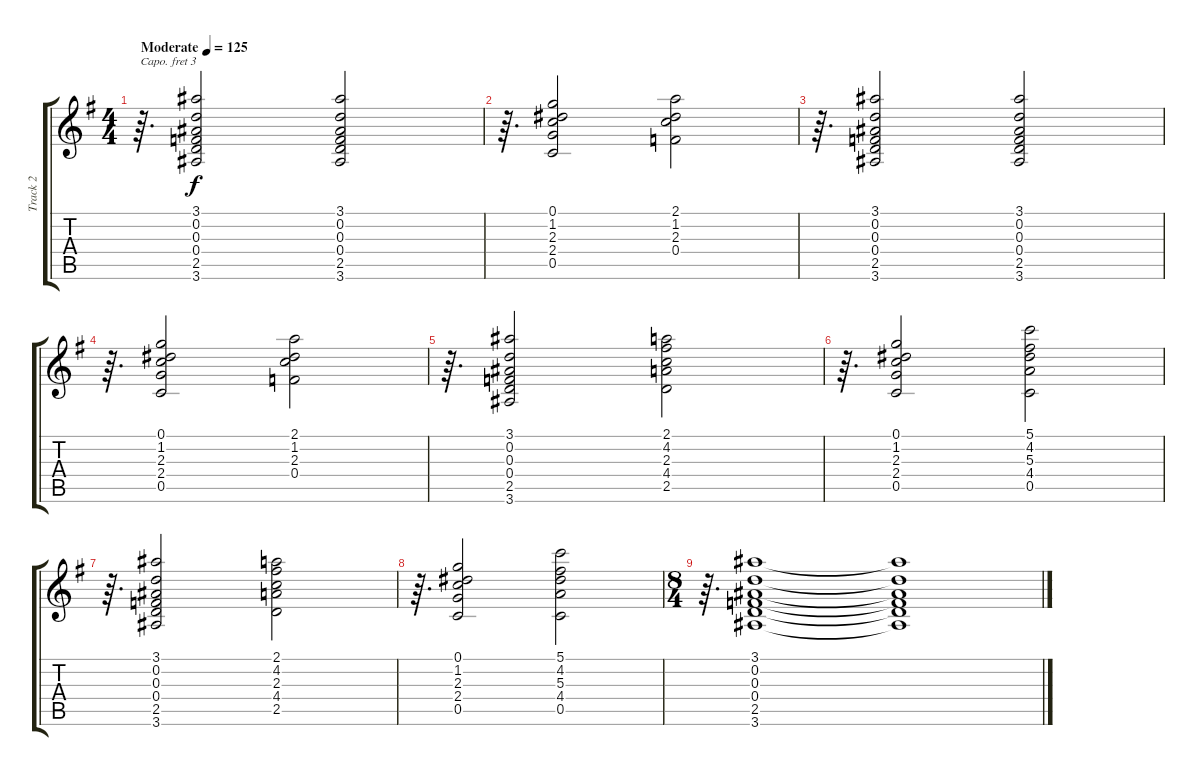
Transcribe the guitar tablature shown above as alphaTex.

\track ("Track 2" "Track 2") {instrument acousticguitarsteel}
\staff {score tabs}
\capo 3
\tuning (E4 B3 G3 D3 A2 E2) {hide}
\ts (4 4)
\tempo (125 "Moderate")
\clef g2
\ks g
r.64{d dy f instrument acousticguitarsteel} (3.1 0.2 0.3 0.4 2.5 3.6).2 (3.1 0.2 0.3 0.4 2.5 3.6).2 |
r.64{d} (0.1 1.2 2.3 2.4 0.5).2 (2.1 1.2 2.3 0.4).2 |
r.64{d} (3.1 0.2 0.3 0.4 2.5 3.6).2 (3.1 0.2 0.3 0.4 2.5 3.6).2 |
r.64{d} (0.1 1.2 2.3 2.4 0.5).2 (2.1 1.2 2.3 0.4).2 |
r.64{d} (3.1 0.2 0.3 0.4 2.5 3.6).2 (2.1 4.2 2.3 4.4 2.5).2 |
r.64{d} (0.1 1.2 2.3 2.4 0.5).2 (5.1 4.2 5.3 4.4 0.5).2 |
r.64{d} (3.1 0.2 0.3 0.4 2.5 3.6).2 (2.1 4.2 2.3 4.4 2.5).2 |
r.64{d} (0.1 1.2 2.3 2.4 0.5).2 (5.1 4.2 5.3 4.4 0.5).2 |
\ts (8 4)
r.64{d} (3.1 0.2 0.3 0.4 2.5 3.6).1 (3.1{t} 0.2{t} 0.3{t} 0.4{t} 2.5{t} 3.6{t}).1
